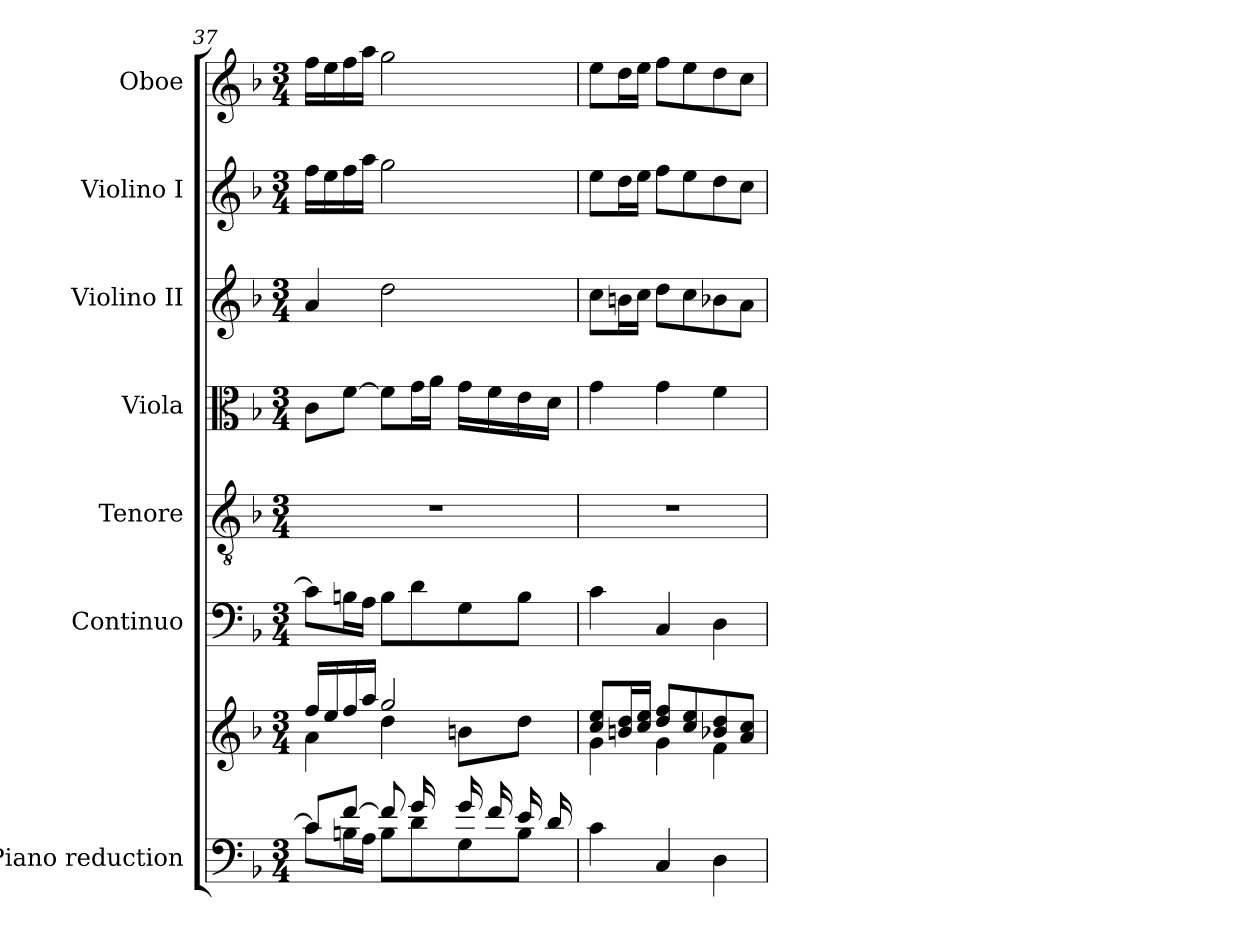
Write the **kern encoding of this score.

**kern	**kern	**kern	**kern	**kern	**kern	**kern	**kern
*part7	*part7	*part6	*part5	*part4	*part3	*part2	*part1
*staff8	*staff7	*staff6	*staff5	*staff4	*staff3	*staff2	*staff1
*I"Piano reduction	*	*I"Continuo	*I"Tenore	*I"Viola	*I"Violino II	*I"Violino I	*I"Oboe
*I'Pno	*	*	*	*I'Vla	*I'Vln	*I'Vln	*I'Ob
*clefF4	*clefG2	*clefF4	*clefGv2	*clefC3	*clefG2	*clefG2	*clefG2
*k[b-]	*k[b-]	*k[b-]	*k[b-]	*k[b-]	*k[b-]	*k[b-]	*k[b-]
*M3/4	*M3/4	*M3/4	*M3/4	*M3/4	*M3/4	*M3/4	*M3/4
=37	=37	=37	=37	=37	=37	=37	=37
*^	*^	*	*	*	*	*	*
*	*	*	*^	*	*	*	*	*	*
8c/L	8c\L]	16ff/LL	4a\	4..ryy	8c\L]	2.r	8c\L	4a/	16ff\LL	16ff\LL
.	.	16ee/	.	.	.	.	.	.	16ee\	16ee\
[8f/J	16Bn\L	16ff/	.	.	16Bn\L	.	[8f\J	.	16ff\	16ff\
.	16A\JJ	16aa/JJ	.	.	16A\JJ	.	.	.	16aa\JJ	16aa\JJ
8f/L]	8B\L	2gg/	4dd\	.	8B\L	.	8f\L]	2dd\	2gg\	2gg\
16g/L	8d\	.	.	.	8d\	.	16g\L	.	.	.
16ryy	.	.	.	16a\JJ	.	.	16a\JJ	.	.	.
16g/LL	8G\	.	8bn\L	4ryy	8G\	.	16g\LL	.	.	.
16f/	.	.	.	.	.	.	16f\	.	.	.
16e/	8B\J	.	8dd\J	.	8B\J	.	16e\	.	.	.
16d/JJ	.	.	.	.	.	.	16d\JJ	.	.	.
*v	*v	*	*	*	*	*	*	*	*	*
*	*	*v	*v	*	*	*	*	*	*
=38	=38	=38	=38	=38	=38	=38	=38	=38
4c\	8cc/ 8ee/L	4g\	4c\	2.r	4g\	8cc\L	8ee\L	8ee\L
.	16bn/ 16dd/L	.	.	.	.	16bn\L	16dd\L	16dd\L
.	16cc/ 16ee/JJ	.	.	.	.	16cc\JJ	16ee\JJ	16ee\JJ
4C/	8dd/ 8ff/L	4g\	4C/	.	4g\	8dd\L	8ff\L	8ff\L
.	8cc/ 8ee/	.	.	.	.	8cc\	8ee\	8ee\
4D\	8b-X/ 8dd/	4f\	4D\	.	4f\	8b-X\	8dd\	8dd\
.	8a/ 8cc/J	.	.	.	.	8a\J	8cc\J	8cc\J
*	*v	*v	*	*	*	*	*	*
=	=	=	=	=	=	=	=
*-	*-	*-	*-	*-	*-	*-	*-
